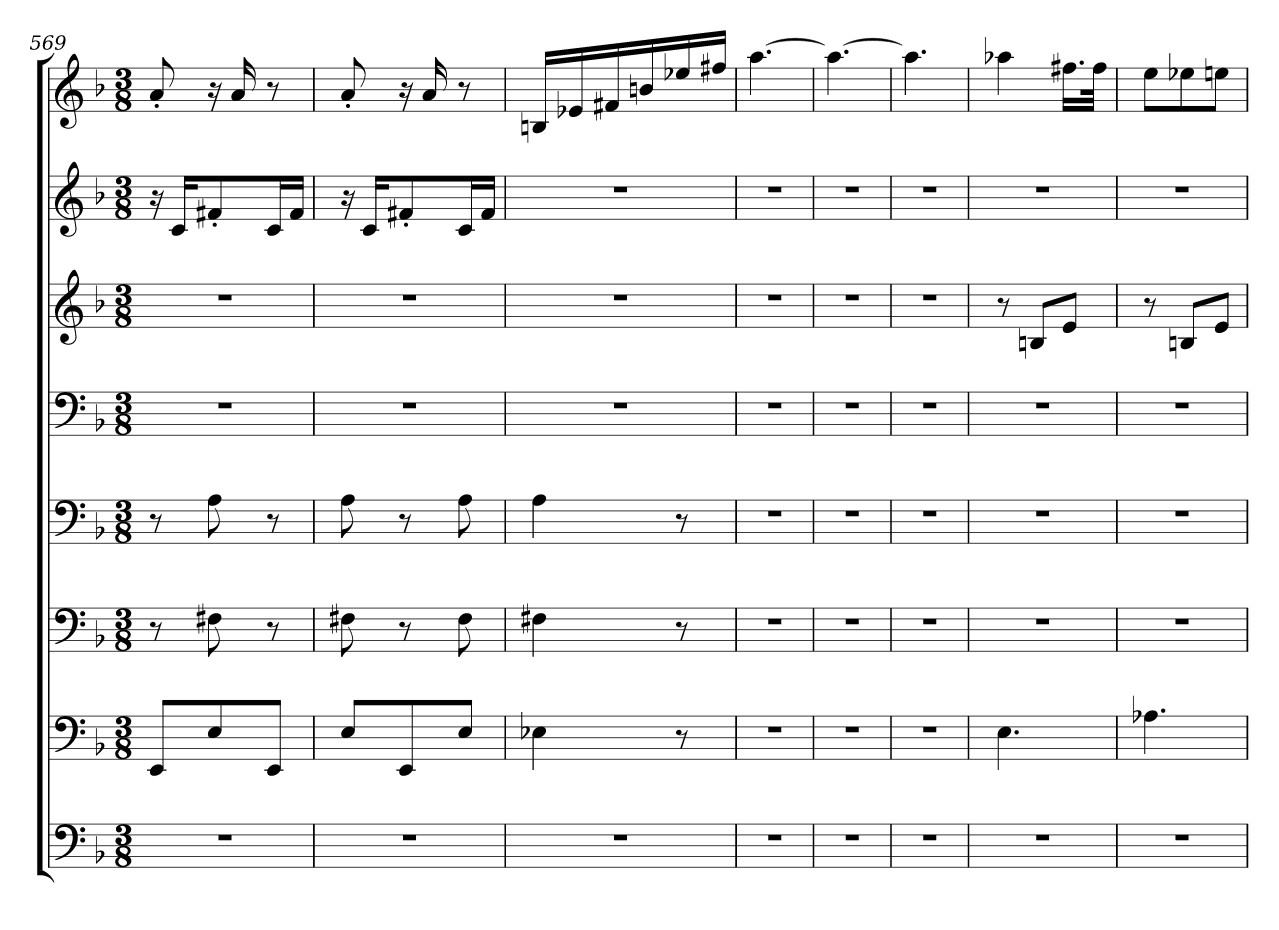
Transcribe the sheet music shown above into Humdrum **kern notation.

**kern	**kern	**kern	**kern	**kern	**kern	**kern	**kern
*part5	*part5	*part4	*part4	*part3	*part3	*part2	*part1
*staff8	*staff7	*staff6	*staff5	*staff4	*staff3	*staff2	*staff1
*clefF4	*clefF4	*clefF4	*clefF4	*clefF4	*clefG2	*clefG2	*clefG2
*k[b-]	*k[b-]	*k[b-]	*k[b-]	*k[b-]	*k[b-]	*k[b-]	*k[b-]
*M3/8	*M3/8	*M3/8	*M3/8	*M3/8	*M3/8	*M3/8	*M3/8
=569	=569	=569	=569	=569	=569	=569	=569
4.r	8EE/L	8r	8r	4.r	4.r	16r	8a'/
.	.	.	.	.	.	16c/KL	.
.	8E/	8F#X\	8A\	.	.	8f#X'/	16r
.	.	.	.	.	.	.	16a/
.	8EE/J	8r	8r	.	.	16c/L	8r
.	.	.	.	.	.	16f#/JJ	.
=570	=570	=570	=570	=570	=570	=570	=570
4.r	8E/L	8F#X\	8A\	4.r	4.r	16r	8a'/
.	.	.	.	.	.	16c/KL	.
.	8EE/	8r	8r	.	.	8f#X'/	16r
.	.	.	.	.	.	.	16a/
.	8E/J	8F#\	8A\	.	.	16c/L	8r
.	.	.	.	.	.	16f#/JJ	.
!!LO:PB:g=z
=571	=571	=571	=571	=571	=571	=571	=571
*	*	*	*	*	*	*	*MM154
4.r	4E-X\	4F#X\	4A\	4.r	4.r	4.r	16Bn/LL
.	.	.	.	.	.	.	16e-X/
.	.	.	.	.	.	.	16f#X/
.	.	.	.	.	.	.	16bn/
.	8r	8r	8r	.	.	.	16ee-X/
.	.	.	.	.	.	.	16ff#X/JJ
=572	=572	=572	=572	=572	=572	=572	=572
4.r	4.r	4.r	4.r	4.r	4.r	4.r	[4.aa\
=573	=573	=573	=573	=573	=573	=573	=573
4.r	4.r	4.r	4.r	4.r	4.r	4.r	4.aa\_
=574	=574	=574	=574	=574	=574	=574	=574
4.r	4.r	4.r	4.r	4.r	4.r	4.r	4.aa\]
=575	=575	=575	=575	=575	=575	=575	=575
*	*	*	*	*	*	*	*MM154
4.r	4.E\	4.r	4.r	4.r	8r	4.r	4aa-X\
.	.	.	.	.	8Bn/L	.	.
.	.	.	.	.	8e/J	.	16.ff#X\LL
.	.	.	.	.	.	.	32ff#\JJk
=576	=576	=576	=576	=576	=576	=576	=576
4.r	4.A-X\	4.r	4.r	4.r	8r	4.r	8ee\L
.	.	.	.	.	8Bn/L	.	8ee-X\
.	.	.	.	.	8e/J	.	8een\J
=	=	=	=	=	=	=	=
*-	*-	*-	*-	*-	*-	*-	*-
